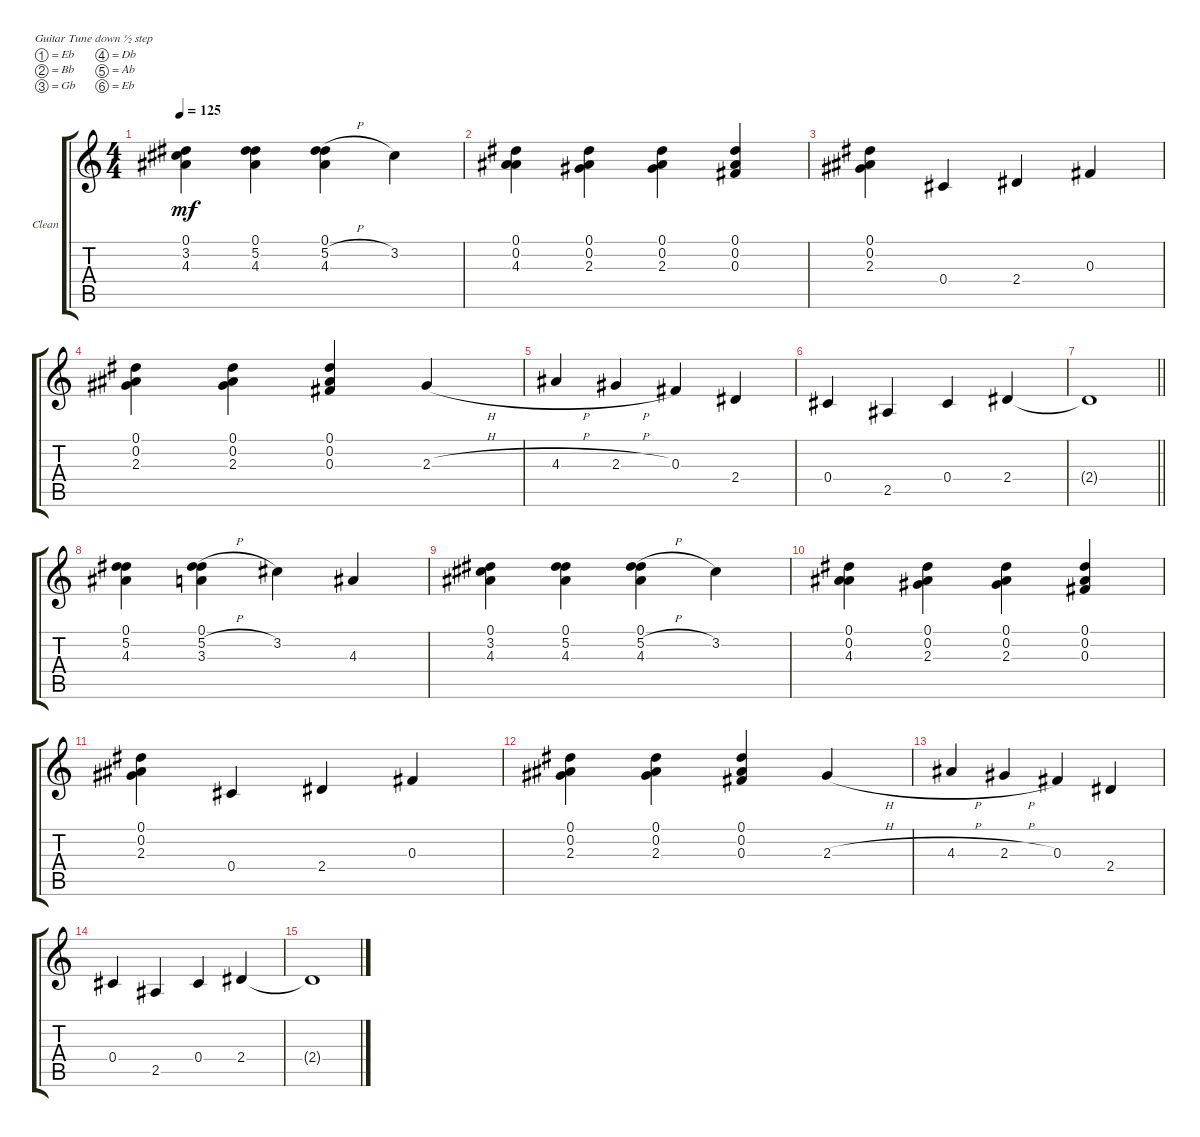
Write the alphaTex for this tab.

\defaultSystemsLayout 4
\bracketExtendMode groupsimilarinstruments
\firstSystemTrackNameOrientation horizontal
\otherSystemsTrackNameOrientation horizontal
\chordDiagramsInScore
\track ("Clean" "Clean") {instrument electricguitarclean}
\staff {score tabs}
\tuning (Eb4 Bb3 Gb3 Db3 Ab2 Eb2)
\ts (4 4)
\tempo 125
\clef g2
\ks c
(4.3 3.2 0.1).4{dy mf} (0.1 5.2 4.3).4 (4.3 5.2{h} 0.1).4 3.2.4 |
(0.1 0.2 4.3).4 (2.3 0.2 0.1).4 (0.1 0.2 2.3).4 (0.3 0.2 0.1).4 |
(0.1 0.2 2.3).4 0.4.4 2.4.4 0.3.4 |
(2.3 0.2 0.1).4 (0.1 0.2 2.3).4 (0.3 0.2 0.1).4 2.3{h}.4 |
4.3{h}.4 2.3{h}.4 0.3.4 2.4.4 |
0.4.4 2.5.4 0.4.4 2.4.4 |
\barLineRight lightlight
2.4{t}.1 |
(0.1 5.2 4.3).4 (3.3 5.2{h} 0.1).4 3.2.4 4.3.4 |
(4.3 3.2 0.1).4 (0.1 5.2 4.3).4 (4.3 5.2{h} 0.1).4 3.2.4 |
(0.1 0.2 4.3).4 (2.3 0.2 0.1).4 (0.1 0.2 2.3).4 (0.3 0.2 0.1).4 |
(0.1 0.2 2.3).4 0.4.4 2.4.4 0.3.4 |
(2.3 0.2 0.1).4 (0.1 0.2 2.3).4 (0.3 0.2 0.1).4 2.3{h}.4 |
4.3{h}.4 2.3{h}.4 0.3.4 2.4.4 |
0.4.4 2.5.4 0.4.4 2.4.4 |
2.4{t}.1
